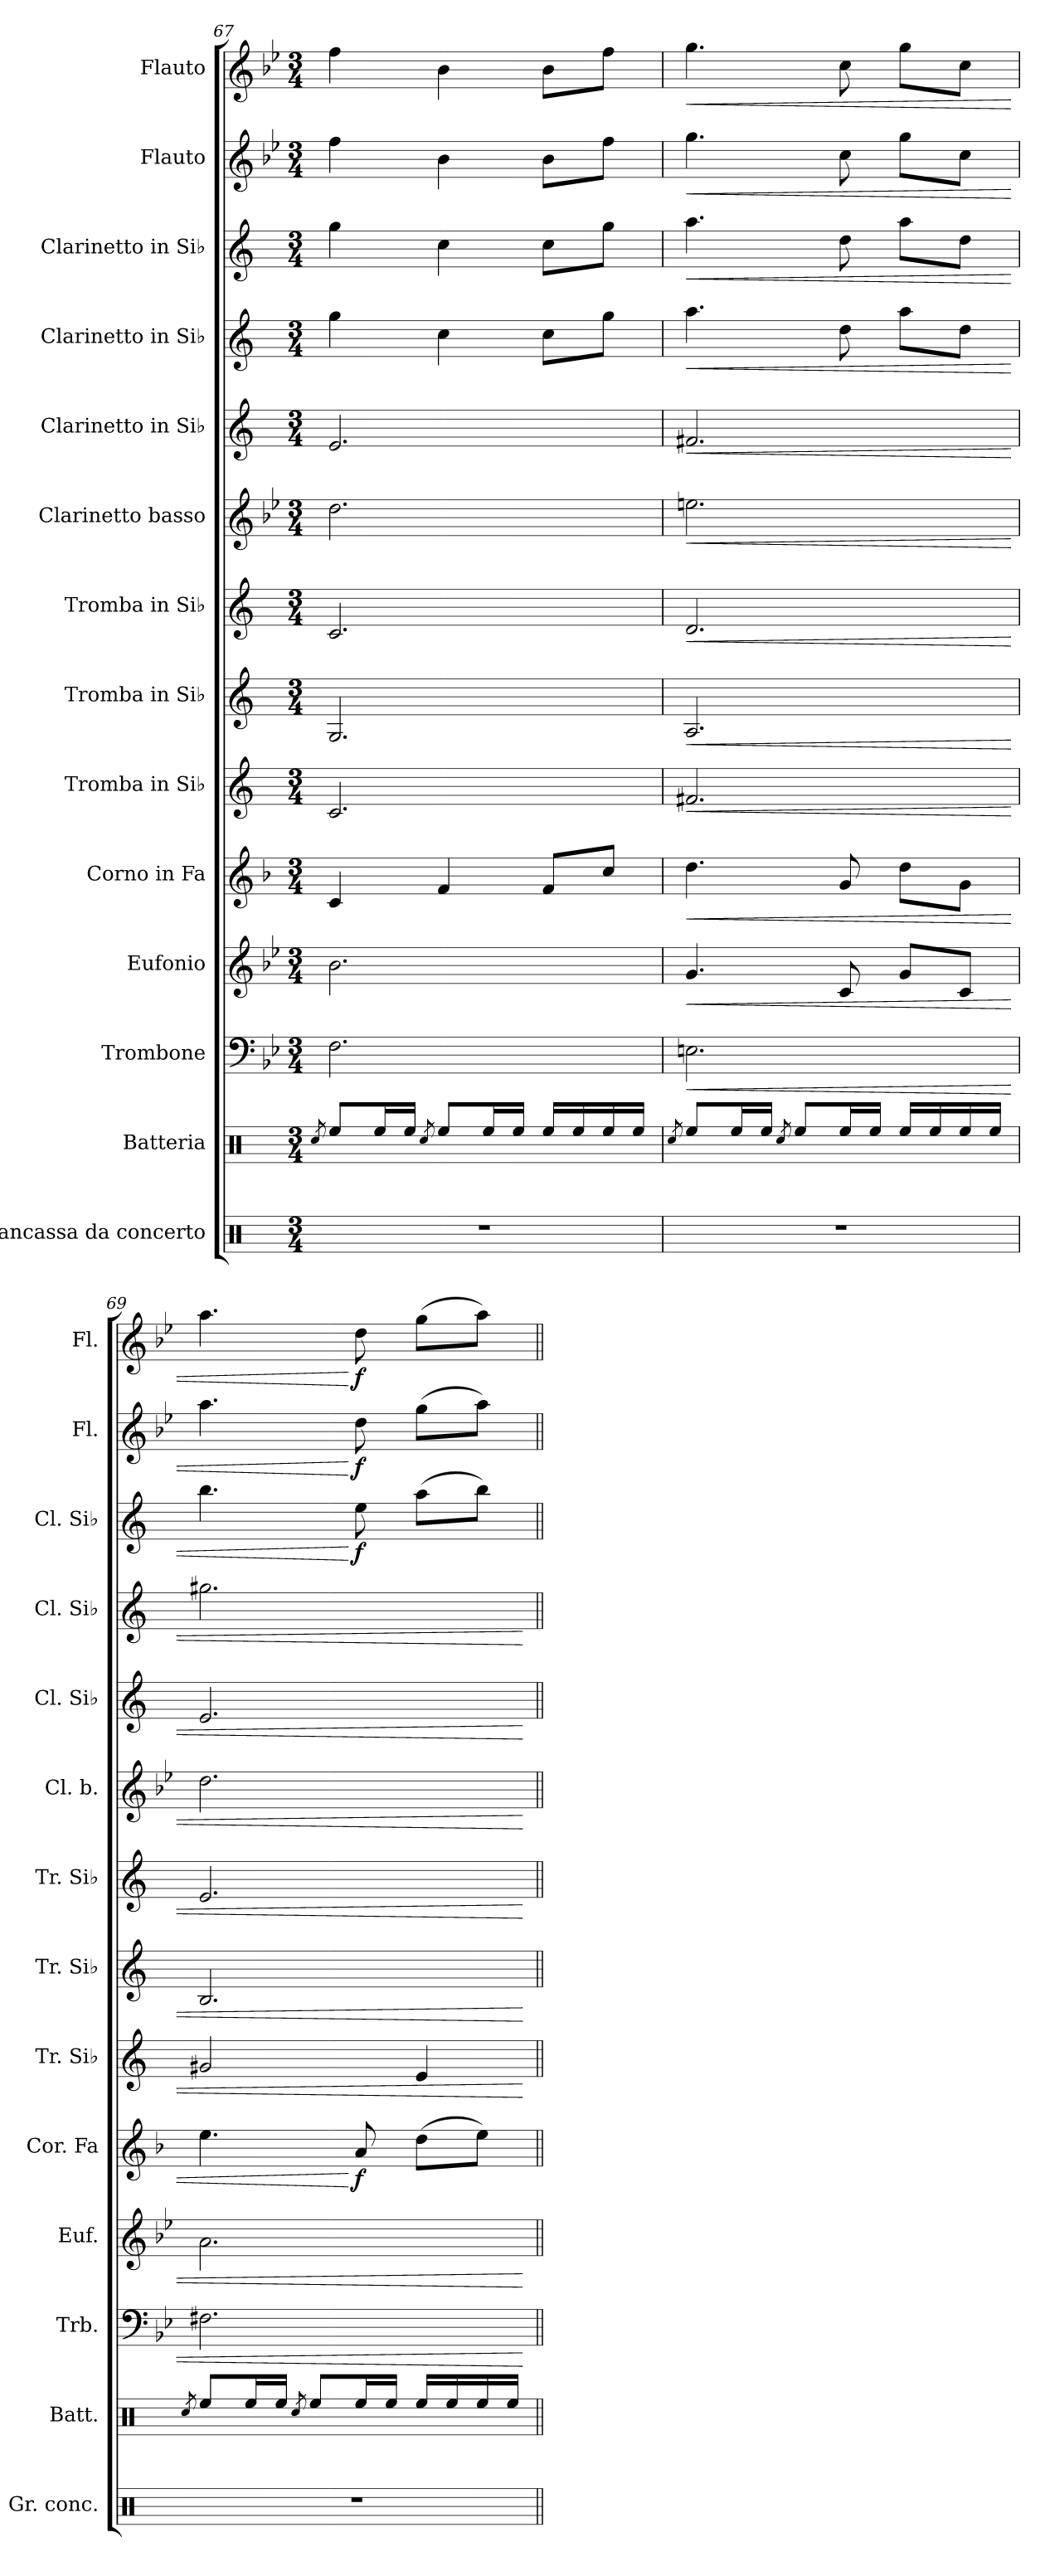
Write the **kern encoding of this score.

**kern	**kern	**kern	**dynam	**kern	**dynam	**kern	**dynam	**kern	**dynam	**kern	**dynam	**kern	**dynam	**kern	**dynam	**kern	**dynam	**kern	**dynam	**kern	**dynam	**kern	**dynam	**kern	**dynam
*part14	*part13	*part12	*part12	*part11	*part11	*part10	*part10	*part9	*part9	*part8	*part8	*part7	*part7	*part6	*part6	*part5	*part5	*part4	*part4	*part3	*part3	*part2	*part2	*part1	*part1
*staff14	*staff13	*staff12	*staff12	*staff11	*staff11	*staff10	*staff10	*staff9	*staff9	*staff8	*staff8	*staff7	*staff7	*staff6	*staff6	*staff5	*staff5	*staff4	*staff4	*staff3	*staff3	*staff2	*staff2	*staff1	*staff1
*I"Grancassa da concerto	*I"Batteria	*I"Trombone	*	*I"Eufonio	*	*I"Corno in Fa	*	*I"Tromba in Si♭	*	*I"Tromba in Si♭	*	*I"Tromba in Si♭	*	*I"Clarinetto basso	*	*I"Clarinetto in Si♭	*	*I"Clarinetto in Si♭	*	*I"Clarinetto in Si♭	*	*I"Flauto	*	*I"Flauto	*
*I'Gr. conc.	*I'Batt.	*I'Trb.	*	*I'Euf.	*	*I'Cor. Fa	*	*I'Tr. Si♭	*	*I'Tr. Si♭	*	*I'Tr. Si♭	*	*I'Cl. b.	*	*I'Cl. Si♭	*	*I'Cl. Si♭	*	*I'Cl. Si♭	*	*I'Fl.	*	*I'Fl.	*
*clefX	*clefX	*clefF4	*	*clefG2	*	*clefG2	*	*clefG2	*	*clefG2	*	*clefG2	*	*clefG2	*	*clefG2	*	*clefG2	*	*clefG2	*	*clefG2	*	*clefG2	*
*	*	*	*	*ITrd8c14	*	*ITrd4c7	*	*ITrd1c2	*	*ITrd1c2	*	*ITrd1c2	*	*ITrd8c14	*	*ITrd1c2	*	*ITrd1c2	*	*ITrd1c2	*	*	*	*	*
*k[]	*k[]	*k[b-e-]	*	*k[b-e-]	*	*k[b-e-]	*	*k[b-e-]	*	*k[b-e-]	*	*k[b-e-]	*	*k[b-e-]	*	*k[b-e-]	*	*k[b-e-]	*	*k[b-e-]	*	*k[b-e-]	*	*k[b-e-]	*
*M3/4	*M3/4	*M3/4	*	*M3/4	*	*M3/4	*	*M3/4	*	*M3/4	*	*M3/4	*	*M3/4	*	*M3/4	*	*M3/4	*	*M3/4	*	*M3/4	*	*M3/4	*
=67	=67	=67	=67	=67	=67	=67	=67	=67	=67	=67	=67	=67	=67	=67	=67	=67	=67	=67	=67	=67	=67	=67	=67	=67	=67
.	8qRcc/	.	.	.	.	.	.	.	.	.	.	.	.	.	.	.	.	.	.	.	.	.	.	.	.
2.r	8Ree/L	2.F\	.	2.B-\	.	4F/	.	2.B-/	.	2.F/	.	2.B-/	.	2.d\	.	2.d/	.	4ff\	.	4ff\	.	4ff\	.	4ff\	.
.	16Ree/L	.	.	.	.	.	.	.	.	.	.	.	.	.	.	.	.	.	.	.	.	.	.	.	.
.	16Ree/JJ	.	.	.	.	.	.	.	.	.	.	.	.	.	.	.	.	.	.	.	.	.	.	.	.
.	8qRcc/	.	.	.	.	.	.	.	.	.	.	.	.	.	.	.	.	.	.	.	.	.	.	.	.
.	8Ree/L	.	.	.	.	4B-/	.	.	.	.	.	.	.	.	.	.	.	4b-\	.	4b-\	.	4b-\	.	4b-\	.
.	16Ree/L	.	.	.	.	.	.	.	.	.	.	.	.	.	.	.	.	.	.	.	.	.	.	.	.
.	16Ree/JJ	.	.	.	.	.	.	.	.	.	.	.	.	.	.	.	.	.	.	.	.	.	.	.	.
.	16Ree/LL	.	.	.	.	8B-/L	.	.	.	.	.	.	.	.	.	.	.	8b-\L	.	8b-\L	.	8b-\L	.	8b-\L	.
.	16Ree/	.	.	.	.	.	.	.	.	.	.	.	.	.	.	.	.	.	.	.	.	.	.	.	.
.	16Ree/	.	.	.	.	8f/J	.	.	.	.	.	.	.	.	.	.	.	8ff\J	.	8ff\J	.	8ff\J	.	8ff\J	.
.	16Ree/JJ	.	.	.	.	.	.	.	.	.	.	.	.	.	.	.	.	.	.	.	.	.	.	.	.
!!LO:PB:g=z
=68	=68	=68	=68	=68	=68	=68	=68	=68	=68	=68	=68	=68	=68	=68	=68	=68	=68	=68	=68	=68	=68	=68	=68	=68	=68
.	8qRcc/	.	.	.	.	.	.	.	.	.	.	.	.	.	.	.	.	.	.	.	.	.	.	.	.
!	!	!	!LO:HP:b	!	!LO:HP:b	!	!LO:HP:b	!	!LO:HP:b	!	!LO:HP:b	!	!LO:HP:b	!	!LO:HP:b	!	!LO:HP:b	!	!LO:HP:b	!	!LO:HP:b	!	!LO:HP:b	!	!LO:HP:b
2.r	8Ree/L	2.En\	<	4.G/	<	4.g\	<	2.en/	<	2.G/	<	2.c/	<	2.en\	<	2.en/	<	4.gg\	<	4.gg\	<	4.gg\	<	4.gg\	<
.	16Ree/L	.	.	.	.	.	.	.	.	.	.	.	.	.	.	.	.	.	.	.	.	.	.	.	.
.	16Ree/JJ	.	.	.	.	.	.	.	.	.	.	.	.	.	.	.	.	.	.	.	.	.	.	.	.
.	8qRcc/	.	.	.	.	.	.	.	.	.	.	.	.	.	.	.	.	.	.	.	.	.	.	.	.
.	8Ree/L	.	.	.	.	.	.	.	.	.	.	.	.	.	.	.	.	.	.	.	.	.	.	.	.
.	16Ree/L	.	.	8C/	.	8c/	.	.	.	.	.	.	.	.	.	.	.	8cc\	.	8cc\	.	8cc\	.	8cc\	.
.	16Ree/JJ	.	.	.	.	.	.	.	.	.	.	.	.	.	.	.	.	.	.	.	.	.	.	.	.
.	16Ree/LL	.	.	8G/L	.	8g\L	.	.	.	.	.	.	.	.	.	.	.	8gg\L	.	8gg\L	.	8gg\L	.	8gg\L	.
.	16Ree/	.	.	.	.	.	.	.	.	.	.	.	.	.	.	.	.	.	.	.	.	.	.	.	.
.	16Ree/	.	.	8C/J	.	8c\J	.	.	.	.	.	.	.	.	.	.	.	8cc\J	.	8cc\J	.	8cc\J	.	8cc\J	.
.	16Ree/JJ	.	.	.	.	.	.	.	.	.	.	.	.	.	.	.	.	.	.	.	.	.	.	.	.
=69	=69	=69	=69	=69	=69	=69	=69	=69	=69	=69	=69	=69	=69	=69	=69	=69	=69	=69	=69	=69	=69	=69	=69	=69	=69
.	8qRcc/	.	.	.	.	.	.	.	.	.	.	.	.	.	.	.	.	.	.	.	.	.	.	.	.
2.r	8Ree/L	2.F#X\	.	2.A\	.	4.a\	.	2f#X/	.	2.A/	.	2.d/	.	2.d\	.	2.d/	.	2.ff#X\	.	4.aa\	.	4.aa\	.	4.aa\	.
.	16Ree/L	.	.	.	.	.	.	.	.	.	.	.	.	.	.	.	.	.	.	.	.	.	.	.	.
.	16Ree/JJ	.	.	.	.	.	.	.	.	.	.	.	.	.	.	.	.	.	.	.	.	.	.	.	.
.	8qRcc/	.	.	.	.	.	.	.	.	.	.	.	.	.	.	.	.	.	.	.	.	.	.	.	.
.	8Ree/L	.	.	.	.	.	.	.	.	.	.	.	.	.	.	.	.	.	.	.	.	.	.	.	.
!	!	!	!	!	!	!	!LO:DY:n=1:b	!	!	!	!	!	!	!	!	!	!	!	!	!	!LO:DY:n=1:b	!	!LO:DY:n=1:b	!	!LO:DY:n=1:b
.	16Ree/L	.	.	.	.	8d/	[ f	.	.	.	.	.	.	.	.	.	.	.	.	8dd\	[ f	8dd\	[ f	8dd\	[ f
.	16Ree/JJ	.	.	.	.	.	.	.	.	.	.	.	.	.	.	.	.	.	.	.	.	.	.	.	.
.	16Ree/LL	.	.	.	.	(>8g\L	.	4d/	.	.	.	.	.	.	.	.	.	.	.	(>8gg\L	.	(>8gg\L	.	(>8gg\L	.
.	16Ree/	.	.	.	.	.	.	.	.	.	.	.	.	.	.	.	.	.	.	.	.	.	.	.	.
.	16Ree/	.	.	.	.	8a\J)	.	.	.	.	.	.	.	.	.	.	.	.	.	8aa\J)	.	8aa\J)	.	8aa\J)	.
.	16Ree/JJ	.	.	.	.	.	.	.	.	.	.	.	.	.	.	.	.	.	.	.	.	.	.	.	.
.	.	.	[	.	[	.	.	.	[	.	[	.	[	.	[	.	[	.	[	.	.	.	.	.	.
=||	=||	=||	=||	=||	=||	=||	=||	=||	=||	=||	=||	=||	=||	=||	=||	=||	=||	=||	=||	=||	=||	=||	=||	=||	=||
*-	*-	*-	*-	*-	*-	*-	*-	*-	*-	*-	*-	*-	*-	*-	*-	*-	*-	*-	*-	*-	*-	*-	*-	*-	*-
